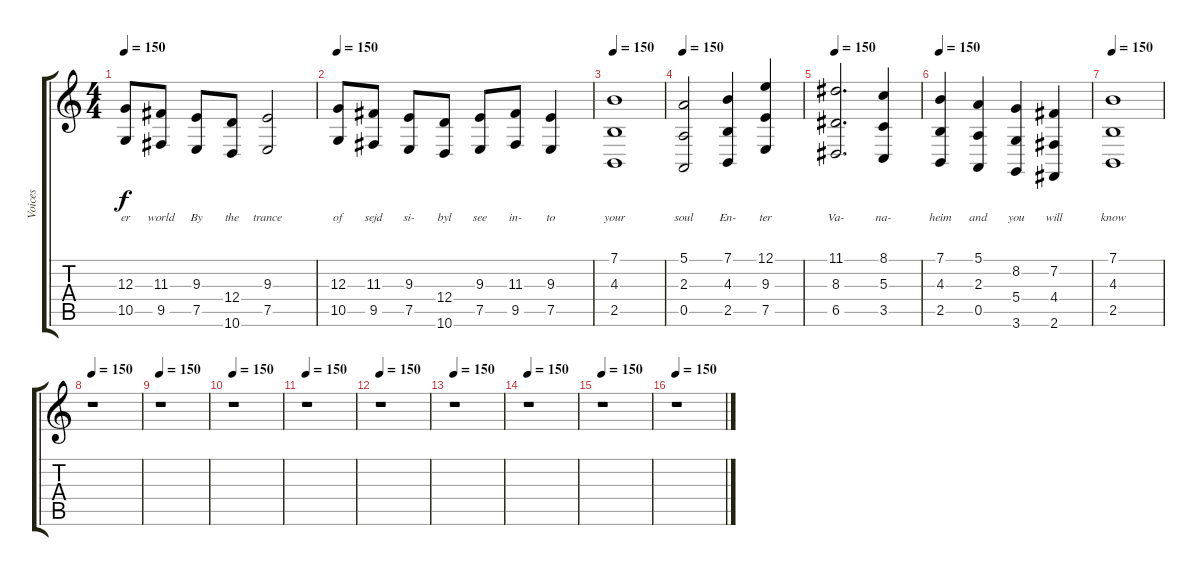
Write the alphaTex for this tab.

\track ("Voices" "Voices") {instrument choiraahs}
\staff {score tabs}
\tuning (E4 B3 G3 D3 A2 E2) {hide}
\ts (4 4)
\tempo 150
\clef g2
\ks c
(12.3 10.5).8{lyrics (0 "er") lyrics (1 "") lyrics (2 "") lyrics (3 "") lyrics (4 "") dy f} (11.3 9.5).8{lyrics (0 "world") lyrics (1 "") lyrics (2 "") lyrics (3 "") lyrics (4 "")} (9.3 7.5).8{lyrics (0 "By") lyrics (1 "") lyrics (2 "") lyrics (3 "") lyrics (4 "")} (12.4 10.6).8{lyrics (0 "the") lyrics (1 "") lyrics (2 "") lyrics (3 "") lyrics (4 "")} (9.3 7.5).2{lyrics (0 "trance") lyrics (1 "") lyrics (2 "") lyrics (3 "") lyrics (4 "")} |
\tempo 150
(12.3 10.5).8{lyrics (0 "of") lyrics (1 "") lyrics (2 "") lyrics (3 "") lyrics (4 "")} (11.3 9.5).8{lyrics (0 "sejd") lyrics (1 "") lyrics (2 "") lyrics (3 "") lyrics (4 "")} (9.3 7.5).8{lyrics (0 "si-") lyrics (1 "") lyrics (2 "") lyrics (3 "") lyrics (4 "")} (12.4 10.6).8{lyrics (0 "byl") lyrics (1 "") lyrics (2 "") lyrics (3 "") lyrics (4 "")} (9.3 7.5).8{lyrics (0 "see") lyrics (1 "") lyrics (2 "") lyrics (3 "") lyrics (4 "")} (11.3 9.5).8{lyrics (0 "in-") lyrics (1 "") lyrics (2 "") lyrics (3 "") lyrics (4 "")} (9.3 7.5).4{lyrics (0 "to") lyrics (1 "") lyrics (2 "") lyrics (3 "") lyrics (4 "")} |
\tempo 150
(7.1 4.3 2.5).1{lyrics (0 "your") lyrics (1 "") lyrics (2 "") lyrics (3 "") lyrics (4 "")} |
\tempo 150
(5.1 2.3 0.5).2{lyrics (0 "soul") lyrics (1 "") lyrics (2 "") lyrics (3 "") lyrics (4 "")} (7.1 4.3 2.5).4{lyrics (0 "En-") lyrics (1 "") lyrics (2 "") lyrics (3 "") lyrics (4 "")} (12.1 9.3 7.5).4{lyrics (0 "ter") lyrics (1 "") lyrics (2 "") lyrics (3 "") lyrics (4 "")} |
\tempo 150
(11.1 8.3 6.5).2{d lyrics (0 "Va-") lyrics (1 "") lyrics (2 "") lyrics (3 "") lyrics (4 "")} (8.1 5.3 3.5).4{lyrics (0 "na-") lyrics (1 "") lyrics (2 "") lyrics (3 "") lyrics (4 "")} |
\tempo 150
(7.1 4.3 2.5).4{lyrics (0 "heim") lyrics (1 "") lyrics (2 "") lyrics (3 "") lyrics (4 "")} (5.1 2.3 0.5).4{lyrics (0 "and") lyrics (1 "") lyrics (2 "") lyrics (3 "") lyrics (4 "")} (8.2 5.4 3.6).4{lyrics (0 "you") lyrics (1 "") lyrics (2 "") lyrics (3 "") lyrics (4 "")} (7.2 4.4 2.6).4{lyrics (0 "will") lyrics (1 "") lyrics (2 "") lyrics (3 "") lyrics (4 "")} |
\tempo 150
(7.1 4.3 2.5).1{lyrics (0 "know") lyrics (1 "") lyrics (2 "") lyrics (3 "") lyrics (4 "")} |
\tempo 150
r.1 |
\tempo 150
r.1 |
\tempo 150
r.1 |
\tempo 150
r.1 |
\tempo 150
r.1 |
\tempo 150
r.1 |
\tempo 150
r.1 |
\tempo 150
r.1 |
\tempo 150
r.1
